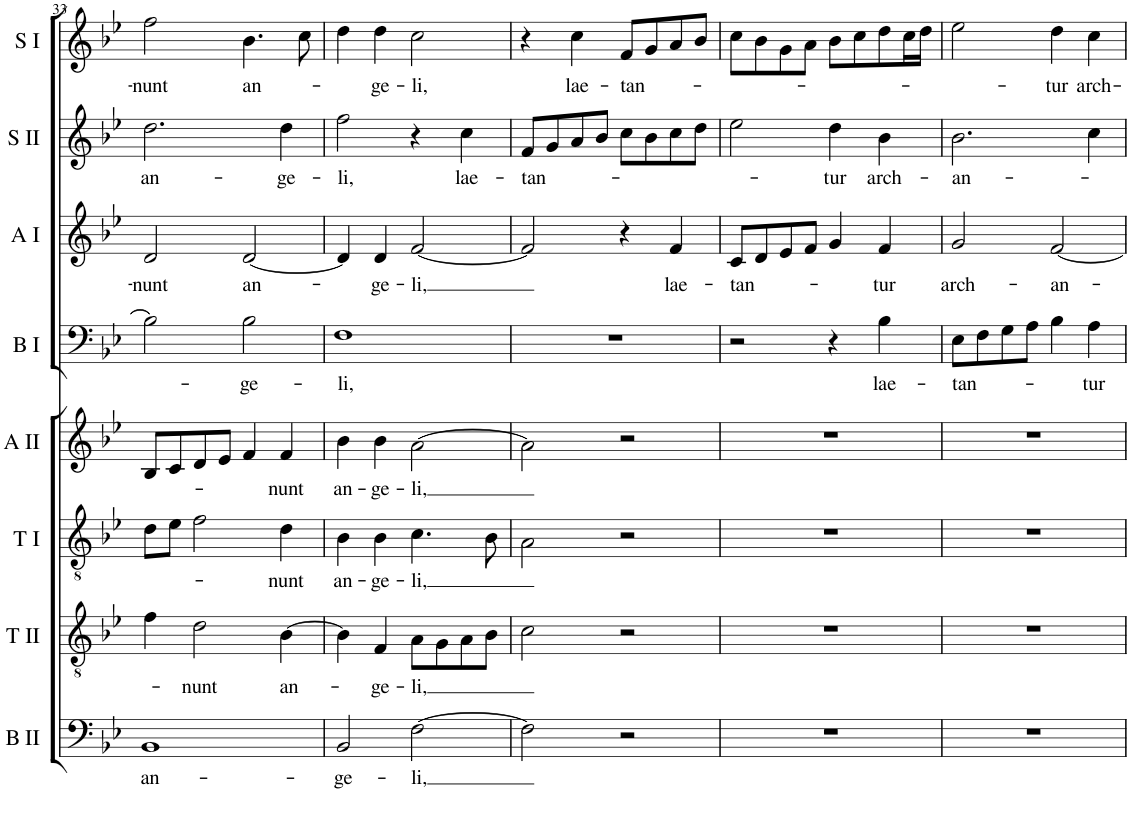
**kern	**text	**kern	**text	**kern	**text	**kern	**text	**kern	**text	**kern	**text	**kern	**text	**kern	**text
*part8	*part8	*part7	*part7	*part6	*part6	*part5	*part5	*part4	*part4	*part3	*part3	*part2	*part2	*part1	*part1
*staff8	*staff8	*staff7	*staff7	*staff6	*staff6	*staff5	*staff5	*staff4	*staff4	*staff3	*staff3	*staff2	*staff2	*staff1	*staff1
*I"Basse II	*	*I"Ténor II	*	*I"Ténor I	*	*I"Alto II	*	*I"Basse I	*	*I"Alto I	*	*I"Soprano II	*	*I"Soprano I	*
*I'B II	*	*I'T II	*	*I'T I	*	*I'A II	*	*I'B I	*	*I'A I	*	*I'S II	*	*I'S I	*
!!LO:PB:g=z
*clefF4	*	*clefGv2	*	*clefGv2	*	*clefG2	*	*clefF4	*	*clefG2	*	*clefG2	*	*clefG2	*
*k[b-e-]	*	*k[b-e-]	*	*k[b-e-]	*	*k[b-e-]	*	*k[b-e-]	*	*k[b-e-]	*	*k[b-e-]	*	*k[b-e-]	*
*M2/2	*	*M2/2	*	*M2/2	*	*M2/2	*	*M2/2	*	*M2/2	*	*M2/2	*	*M2/2	*
*met(c|)	*	*met(c|)	*	*met(c|)	*	*met(c|)	*	*met(c|)	*	*met(c|)	*	*met(c|)	*	*met(c|)	*
=33	=33	=33	=33	=33	=33	=33	=33	=33	=33	=33	=33	=33	=33	=33	=33
!	!LO:LY:b	!	!	!	!	!	!	!	!	!	!LO:LY:b	!	!LO:LY:b	!	!LO:LY:b
1BB-	an-	4f\	.	8d\L	.	8B-/L	.	2B-\]	.	2d/	-nunt	2.dd\	an-	2ff\	-nunt
.	.	.	.	8e-\J	.	8c/	.	.	.	.	.	.	.	.	.
!	!	!	!LO:LY:b	!	!	!	!	!	!	!	!	!	!	!	!
.	.	2d\	-nunt	2f\	.	8d/	.	.	.	.	.	.	.	.	.
.	.	.	.	.	.	8e-/J	.	.	.	.	.	.	.	.	.
!	!	!	!	!	!	!	!	!	!LO:LY:b	!	!LO:LY:b	!	!	!	!LO:LY:b
.	.	.	.	.	.	4f/	.	2B-\	-ge-	[2d/	an-	.	.	4.b-\	an-
!	!	!	!LO:LY:b	!	!LO:LY:b	!	!LO:LY:b	!	!	!	!	!	!LO:LY:b	!	!
.	.	[4B-\	an-	4d\	-nunt	4f/	-nunt	.	.	.	.	4dd\	-ge-	.	.
.	.	.	.	.	.	.	.	.	.	.	.	.	.	8cc\	.
=34	=34	=34	=34	=34	=34	=34	=34	=34	=34	=34	=34	=34	=34	=34	=34
!	!LO:LY:b	!	!	!	!LO:LY:b	!	!LO:LY:b	!	!LO:LY:b	!	!	!	!LO:LY:b	!	!
2BB-/	-ge-	4B-\]	.	4B-\	an-	4b-\	an-	1F	-li,	4d/]	.	2ff\	-li,	4dd\	.
!	!	!	!LO:LY:b	!	!LO:LY:b	!	!LO:LY:b	!	!	!	!LO:LY:b	!	!	!	!LO:LY:b
.	.	4F/	-ge-	4B-\	-ge-	4b-\	-ge-	.	.	4d/	-ge-	.	.	4dd\	-ge-
!	!LO:LY:b	!	!LO:LY:b	!	!LO:LY:b	!	!LO:LY:b	!	!	!	!LO:LY:b	!	!	!	!LO:LY:b
[2F\	-li,	8A\L	-li,	4.c\	-li,	[2a\	-li,	.	.	[2f/	-li,	4r	.	2cc\	-li,
.	.	8G\	.	.	.	.	.	.	.	.	.	.	.	.	.
!	!	!	!	!	!	!	!	!	!	!	!	!	!LO:LY:b	!	!
.	.	8A\	.	.	.	.	.	.	.	.	.	4cc\	lae-	.	.
.	.	8B-\J	.	8B-\	.	.	.	.	.	.	.	.	.	.	.
=35	=35	=35	=35	=35	=35	=35	=35	=35	=35	=35	=35	=35	=35	=35	=35
!	!	!	!	!	!	!	!	!	!	!	!	!	!LO:LY:b	!	!
2F\]	.	2c\	.	2A\	.	2a\]	.	1r	.	2f/]	.	8f/L	-tan-	4r	.
.	.	.	.	.	.	.	.	.	.	.	.	8g/	.	.	.
!	!	!	!	!	!	!	!	!	!	!	!	!	!	!	!LO:LY:b
.	.	.	.	.	.	.	.	.	.	.	.	8a/	.	4cc\	lae-
.	.	.	.	.	.	.	.	.	.	.	.	8b-/J	.	.	.
!	!	!	!	!	!	!	!	!	!	!	!	!	!	!	!LO:LY:b
2r	.	2r	.	2r	.	2r	.	.	.	4r	.	8cc\L	.	8f/L	-tan-
.	.	.	.	.	.	.	.	.	.	.	.	8b-\	.	8g/	.
!	!	!	!	!	!	!	!	!	!	!	!LO:LY:b	!	!	!	!
.	.	.	.	.	.	.	.	.	.	4f/	lae-	8cc\	.	8a/	.
.	.	.	.	.	.	.	.	.	.	.	.	8dd\J	.	8b-/J	.
=36	=36	=36	=36	=36	=36	=36	=36	=36	=36	=36	=36	=36	=36	=36	=36
!	!	!	!	!	!	!	!	!	!	!	!LO:LY:b	!	!	!	!
1r	.	1r	.	1r	.	1r	.	2r	.	8c/L	-tan-	2ee-\	.	8cc\L	.
.	.	.	.	.	.	.	.	.	.	8d/	.	.	.	8b-\	.
.	.	.	.	.	.	.	.	.	.	8e-/	.	.	.	8g\	.
.	.	.	.	.	.	.	.	.	.	8f/J	.	.	.	8a\J	.
!	!	!	!	!	!	!	!	!	!	!	!	!	!LO:LY:b	!	!
.	.	.	.	.	.	.	.	4r	.	4g/	.	4dd\	-tur	8b-\L	.
.	.	.	.	.	.	.	.	.	.	.	.	.	.	8cc\	.
!	!	!	!	!	!	!	!	!	!LO:LY:b	!	!LO:LY:b	!	!LO:LY:b	!	!
.	.	.	.	.	.	.	.	4B-\	lae-	4f/	-tur	4b-\	arch-	8dd\	.
.	.	.	.	.	.	.	.	.	.	.	.	.	.	16cc\L	.
.	.	.	.	.	.	.	.	.	.	.	.	.	.	16dd\JJ	.
=37	=37	=37	=37	=37	=37	=37	=37	=37	=37	=37	=37	=37	=37	=37	=37
!	!	!	!	!	!	!	!	!	!LO:LY:b	!	!LO:LY:b	!	!LO:LY:b	!	!LO:LY:b
1r	.	1r	.	1r	.	1r	.	8E-\L	­ tan-	2g/	arch-	2.b-\	­ an-	2ee-\	-­-
.	.	.	.	.	.	.	.	8F\	.	.	.	.	.	.	.
.	.	.	.	.	.	.	.	8G\	.	.	.	.	.	.	.
.	.	.	.	.	.	.	.	8A\J	.	.	.	.	.	.	.
!	!	!	!	!	!	!	!	!	!	!	!LO:LY:b	!	!	!	!LO:LY:b
.	.	.	.	.	.	.	.	4B-\	.	[2f/	-an-	.	.	4dd\	-tur
!	!	!	!	!	!	!	!	!	!LO:LY:b	!	!	!	!	!	!LO:LY:b
.	.	.	.	.	.	.	.	4A\	-tur	.	.	4cc\	.	4cc\	arch-
=	=	=	=	=	=	=	=	=	=	=	=	=	=	=	=
*-	*-	*-	*-	*-	*-	*-	*-	*-	*-	*-	*-	*-	*-	*-	*-
